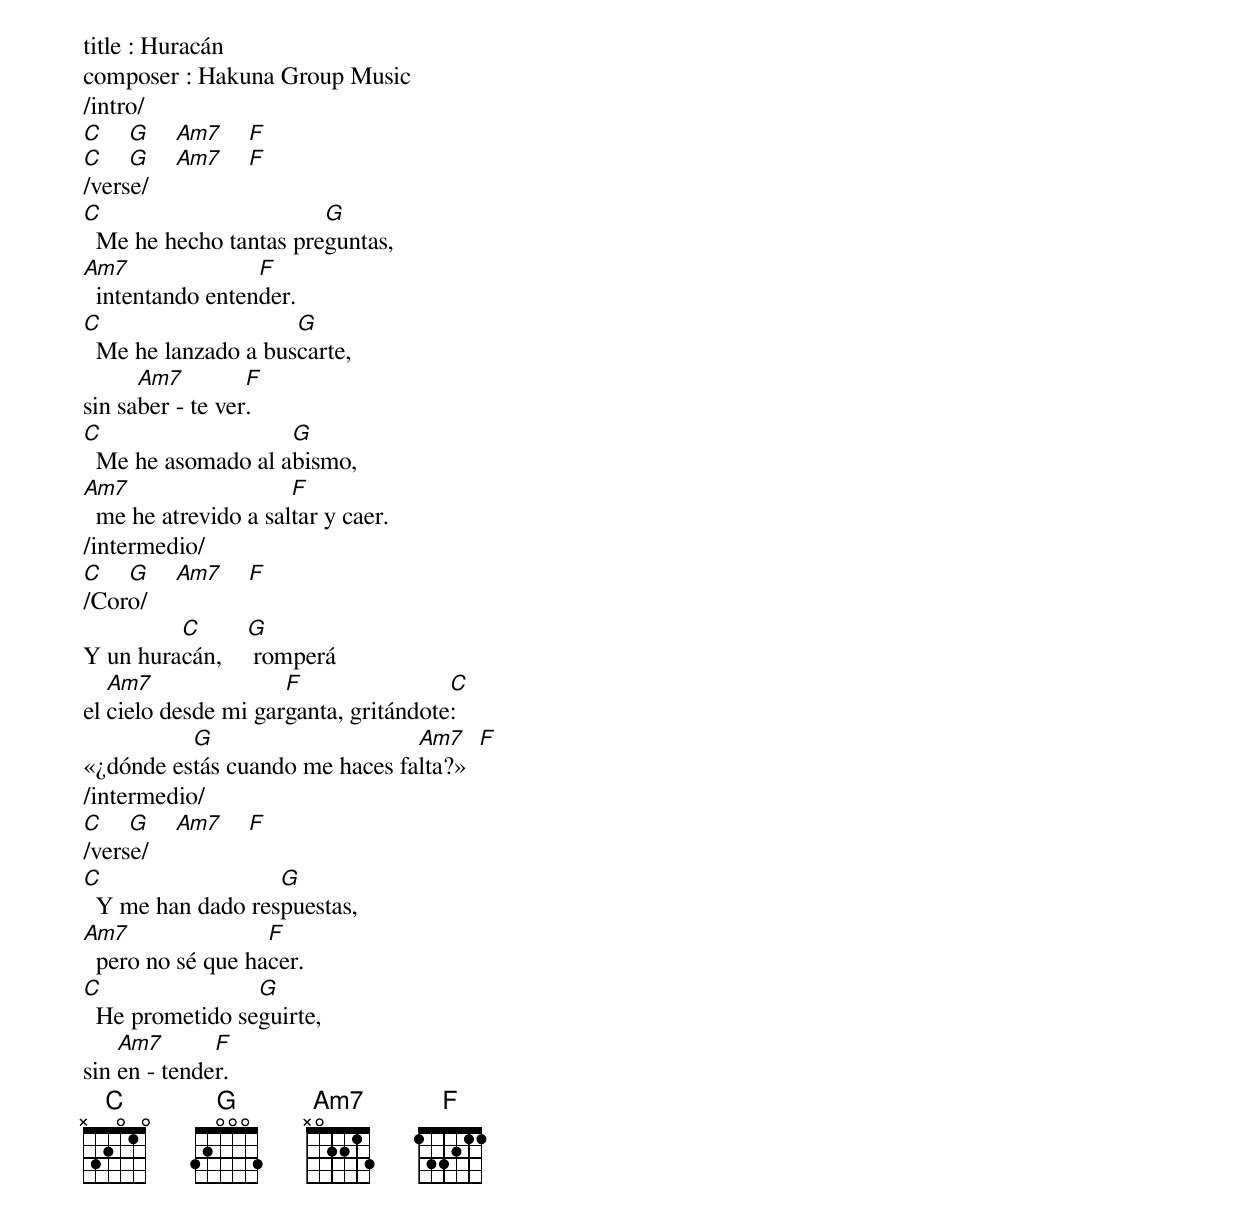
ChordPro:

title : Huracán
composer : Hakuna Group Music
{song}
/intro/
[C]    [G]    [Am7]    [F]
[C]    [G]    [Am7]    [F]
/verse/
[C]  Me he hecho tantas pre[G]guntas,
[Am7]  intentando enten[F]der.
[C]  Me he lanzado a bus[G]carte,
sin sa[Am7]ber - te ver[F].
[C]  Me he asomado al a[G]bismo,
[Am7]  me he atrevido a sal[F]tar y caer.
/intermedio/
[C]    [G]    [Am7]    [F]
/Coro/
Y un hura[C]cán,    [G] romperá
el [Am7]cielo desde mi gar[F]ganta, gritándote[C]:
«¿dónde es[G]tás cuando me haces fa[Am7]lta?»  [F]
/intermedio/
[C]    [G]    [Am7]    [F]
/verse/
[C]  Y me han dado res[G]puestas,
[Am7]  pero no sé que ha[F]cer.
[C]  He prometido se[G]guirte,
sin [Am7]en - tende[F]r.
